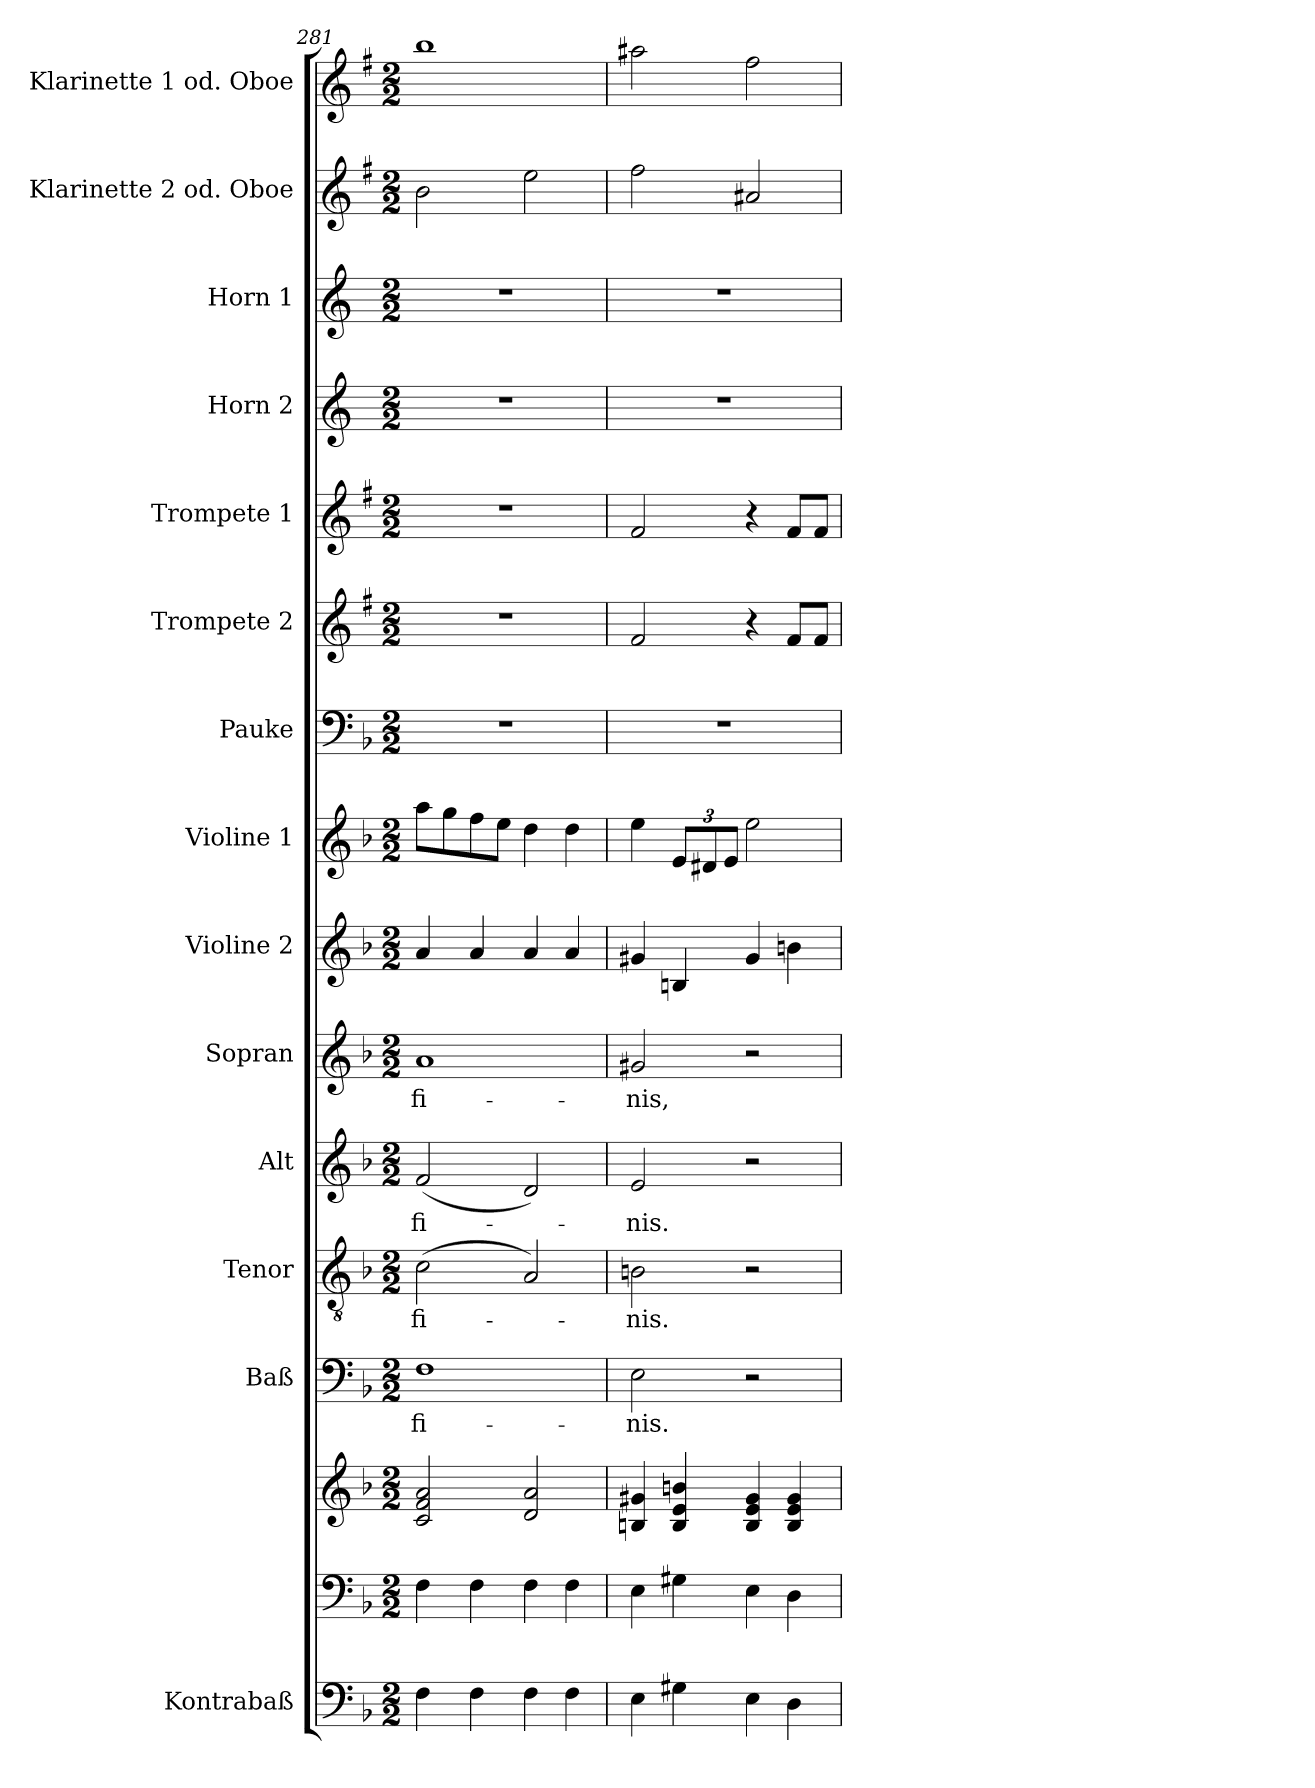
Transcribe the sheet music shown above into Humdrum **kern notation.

**kern	**kern	**kern	**kern	**text	**kern	**text	**kern	**text	**kern	**text	**kern	**kern	**kern	**kern	**kern	**kern	**kern	**kern	**kern
*part15	*part14	*part14	*part13	*part13	*part12	*part12	*part11	*part11	*part10	*part10	*part9	*part8	*part7	*part6	*part5	*part4	*part3	*part2	*part1
*staff16	*staff15	*staff14	*staff13	*staff13	*staff12	*staff12	*staff11	*staff11	*staff10	*staff10	*staff9	*staff8	*staff7	*staff6	*staff5	*staff4	*staff3	*staff2	*staff1
*I"Kontrabaß	*	*	*I"Baß	*	*I"Tenor	*	*I"Alt	*	*I"Sopran	*	*I"Violine 2	*I"Violine 1	*I"Pauke	*I"Trompete 2	*I"Trompete 1	*I"Horn 2	*I"Horn 1	*I"Klarinette 2 od. Oboe	*I"Klarinette 1 od. Oboe
*	*	*	*	*	*	*	*	*	*	*	*	*	*	*I'Tpt	*I'Tpt	*I'Hn	*I'Hn	*	*
!!LO:PB:g=z
*clefF4	*clefF4	*clefG2	*clefF4	*	*clefGv2	*	*clefG2	*	*clefG2	*	*clefG2	*clefG2	*clefF4	*clefG2	*clefG2	*clefG2	*clefG2	*clefG2	*clefG2
*ITrd7c12	*	*	*	*	*	*	*	*	*	*	*	*	*	*ITrd1c2	*ITrd1c2	*ITrd4c7	*ITrd4c7	*ITrd1c2	*ITrd1c2
*k[b-]	*k[b-]	*k[b-]	*k[b-]	*	*k[b-]	*	*k[b-]	*	*k[b-]	*	*k[b-]	*k[b-]	*k[b-]	*k[b-]	*k[b-]	*k[b-]	*k[b-]	*k[b-]	*k[b-]
*F:	*F:	*F:	*F:	*	*F:	*	*F:	*	*F:	*	*F:	*F:	*F:	*F:	*F:	*F:	*F:	*F:	*F:
*M2/2	*M2/2	*M2/2	*M2/2	*	*M2/2	*	*M2/2	*	*M2/2	*	*M2/2	*M2/2	*M2/2	*M2/2	*M2/2	*M2/2	*M2/2	*M2/2	*M2/2
=281	=281	=281	=281	=281	=281	=281	=281	=281	=281	=281	=281	=281	=281	=281	=281	=281	=281	=281	=281
!	!	!	!	!LO:LY:b	!	!LO:LY:b	!	!LO:LY:b	!	!LO:LY:b	!	!	!	!	!	!	!	!	!
4FF\	4F\	2c/ 2f/ 2a/	1F	fi-	(>2c\	fi-	(<2f/	fi-	1a	fi-	4a/	8aa\L	1r	1r	1r	1r	1r	2a\	1aa
.	.	.	.	.	.	.	.	.	.	.	.	8gg\	.	.	.	.	.	.	.
4FF\	4F\	.	.	.	.	.	.	.	.	.	4a/	8ff\	.	.	.	.	.	.	.
.	.	.	.	.	.	.	.	.	.	.	.	8ee\J	.	.	.	.	.	.	.
4FF\	4F\	2d/ 2a/	.	.	2A/)	.	2d/)	.	.	.	4a/	4dd\	.	.	.	.	.	2dd\	.
4FF\	4F\	.	.	.	.	.	.	.	.	.	4a/	4dd\	.	.	.	.	.	.	.
=282	=282	=282	=282	=282	=282	=282	=282	=282	=282	=282	=282	=282	=282	=282	=282	=282	=282	=282	=282
!	!	!	!	!LO:LY:b	!	!LO:LY:b	!	!LO:LY:b	!	!LO:LY:b	!	!	!	!	!	!	!	!	!
4EE\	4E\	4Bn/ 4g#X/	2E\	-nis.	2Bn\	-nis.	2e/	-nis.	2g#X/	-nis,	4g#X/	4ee\	1r	2e/	2e/	1r	1r	2ee\	2gg#X\
*	*	*	*	*	*	*	*	*	*	*	*	*Xbrackettup	*	*	*	*	*	*	*
4GG#X\	4G#X\	4B/ 4e/ 4bn/	.	.	.	.	.	.	.	.	4Bn/	12e/L	.	.	.	.	.	.	.
.	.	.	.	.	.	.	.	.	.	.	.	12d#X/	.	.	.	.	.	.	.
.	.	.	.	.	.	.	.	.	.	.	.	12e/J	.	.	.	.	.	.	.
4EE\	4E\	4B/ 4e/ 4g#/	2r	.	2r	.	2r	.	2r	.	4g#/	2ee\	.	4r	4r	.	.	2g#X/	2ee\
4DD\	4D\	4B/ 4e/ 4g#/	.	.	.	.	.	.	.	.	4bn\	.	.	8e/L	8e/L	.	.	.	.
.	.	.	.	.	.	.	.	.	.	.	.	.	.	8e/J	8e/J	.	.	.	.
=	=	=	=	=	=	=	=	=	=	=	=	=	=	=	=	=	=	=	=
*-	*-	*-	*-	*-	*-	*-	*-	*-	*-	*-	*-	*-	*-	*-	*-	*-	*-	*-	*-
